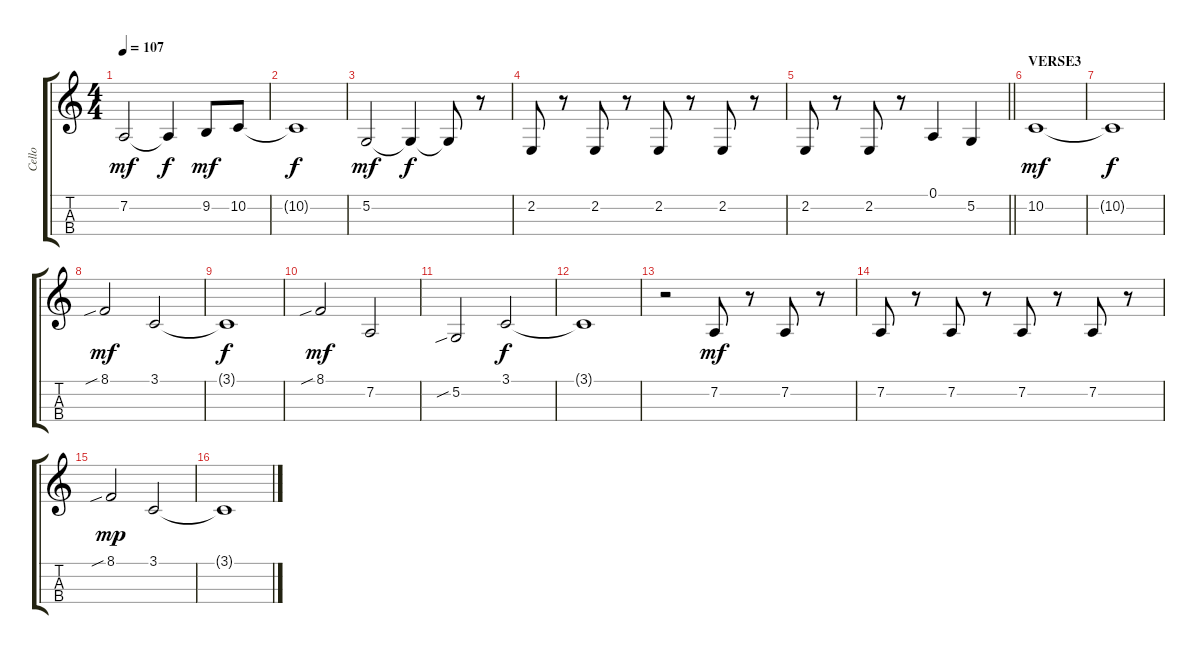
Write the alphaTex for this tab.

\track ("Cello" "Cello") {instrument cello}
\staff {score tabs}
\tuning (A3 D3 G2 C2) {hide}
\ts (4 4)
\tempo 107
\clef g2
\ks c
7.2.2{dy mf} 7.2{t}.4{dy f} 9.2.8{dy mf} 10.2.8 |
10.2{t}.1{dy f} |
5.2.2{dy mf} 5.2{t}.4{dy f} 5.2{t}.8 r.8 |
2.2.8 r.8 2.2.8 r.8 2.2.8 r.8 2.2.8 r.8 |
\barLineRight lightlight
2.2.8 r.8 2.2.8 r.8 0.1.4 5.2.4{volume 16} |
\section ("" "VERSE3")
10.2.1{dy mf volume 0} |
10.2{t}.1{dy f} |
8.1{sib}.2{dy mf volume 16} 3.1.2 |
3.1{t}.1{dy f} |
8.1{sib}.2{dy mf} 7.2.2 |
5.2{sib}.2 3.1.2{dy f volume 3} |
3.1{t}.1 |
r.2{volume 16} 7.2.8{dy mf} r.8 7.2.8 r.8 |
7.2.8 r.8 7.2.8 r.8 7.2.8 r.8 7.2.8 r.8 |
8.1{sib}.2{dy mp} 3.1.2 |
3.1{t}.1
